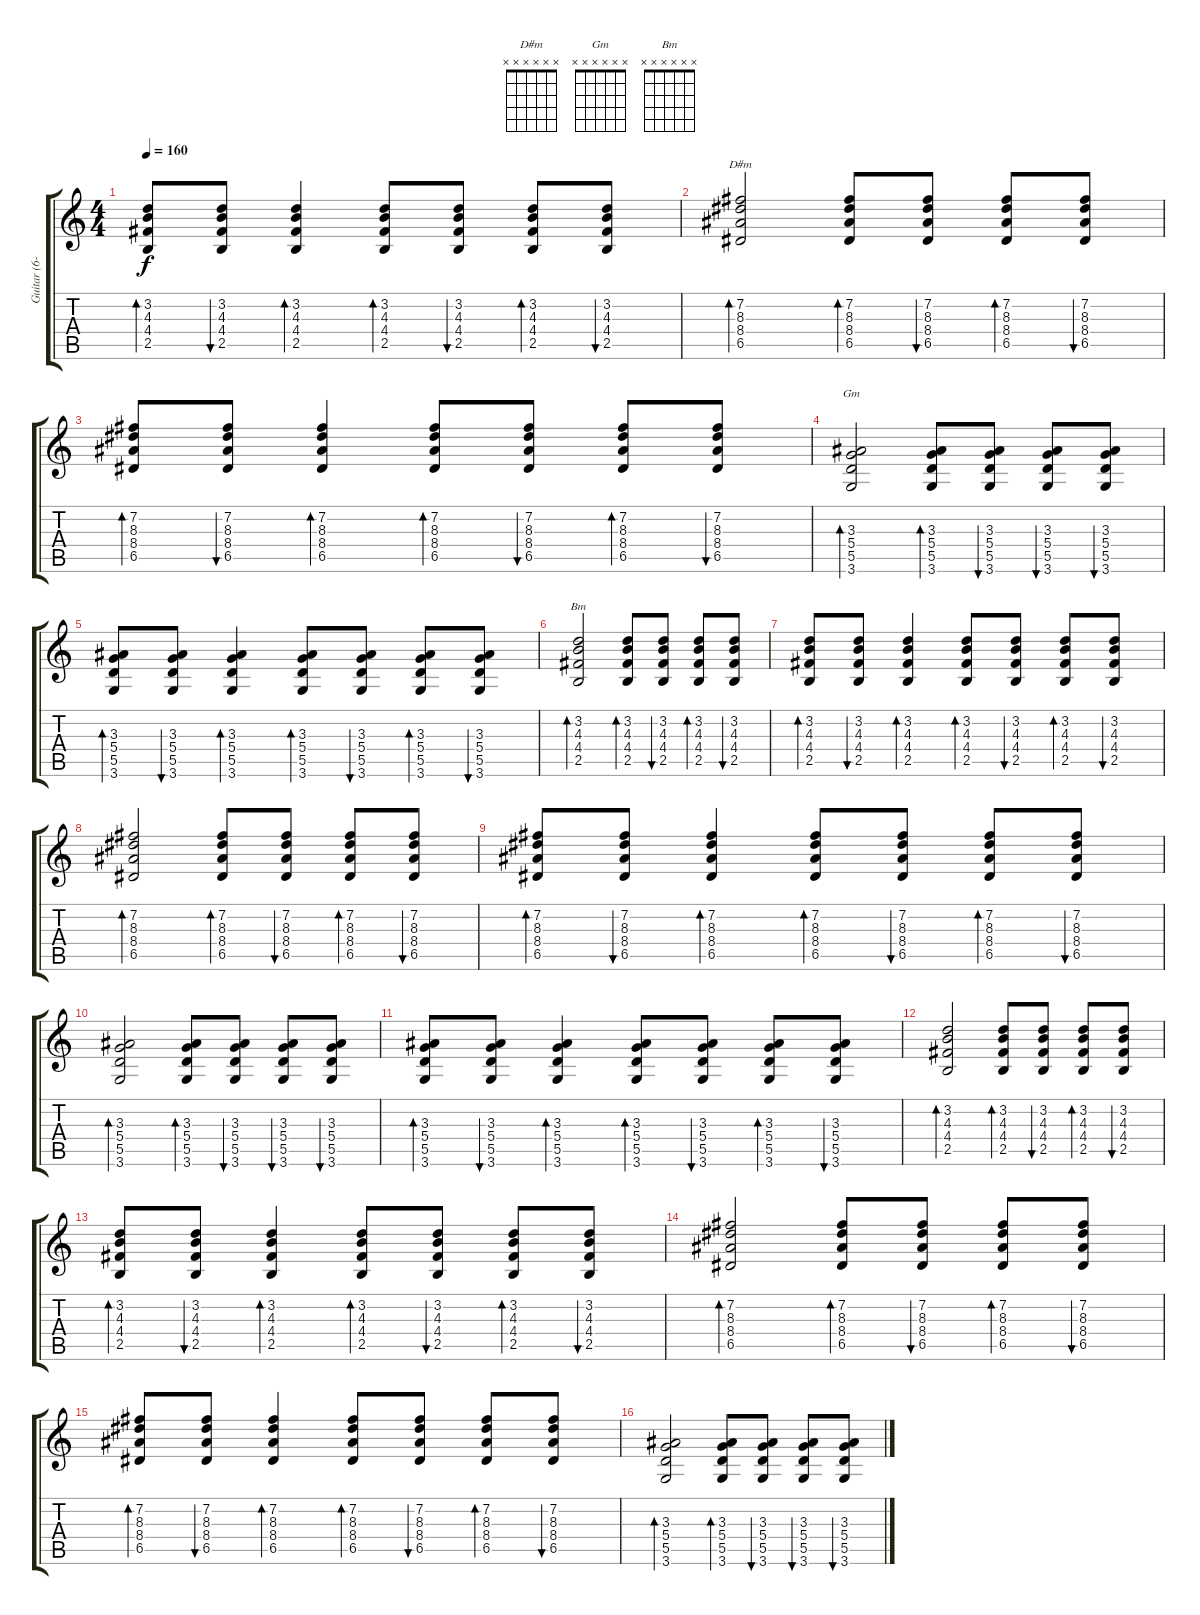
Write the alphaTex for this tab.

\track ("Guitar (6-String Distorted)" "Guitar (6-") {instrument distortionguitar}
\staff {score tabs}
\tuning (E4 B3 G3 D3 A2 E2) {hide}
\chord ("D#m" x x x x x x)
\chord ("Gm" x x x x x x)
\chord ("Bm" x x x x x x)
\ts (4 4)
\tempo 160
\clef g2
\ks c
(3.2 4.3 4.4 2.5).8{bd 60 dy f} (3.2 4.3 4.4 2.5).8{bu 60} (3.2 4.3 4.4 2.5).4{bd 60} (3.2 4.3 4.4 2.5).8{bd 60} (3.2 4.3 4.4 2.5).8{bu 60} (3.2 4.3 4.4 2.5).8{bd 60} (3.2 4.3 4.4 2.5).8{bu 60} |
(7.2 8.3 8.4 6.5).2{bd 60 ch "D#m"} (7.2 8.3 8.4 6.5).8{bd 60} (7.2 8.3 8.4 6.5).8{bu 60} (7.2 8.3 8.4 6.5).8{bd 60} (7.2 8.3 8.4 6.5).8{bu 60} |
(7.2 8.3 8.4 6.5).8{bd 60} (7.2 8.3 8.4 6.5).8{bu 60} (7.2 8.3 8.4 6.5).4{bd 60} (7.2 8.3 8.4 6.5).8{bd 60} (7.2 8.3 8.4 6.5).8{bu 60} (7.2 8.3 8.4 6.5).8{bd 60} (7.2 8.3 8.4 6.5).8{bu 60} |
(3.3 5.4 5.5 3.6).2{bd 60 ch "Gm"} (3.3 5.4 5.5 3.6).8{bd 60} (3.3 5.4 5.5 3.6).8{bu 60} (3.3 5.4 5.5 3.6).8{bu 60} (3.3 5.4 5.5 3.6).8{bu 60} |
(3.3 5.4 5.5 3.6).8{bd 60} (3.3 5.4 5.5 3.6).8{bu 60} (3.3 5.4 5.5 3.6).4{bd 60} (3.3 5.4 5.5 3.6).8{bd 60} (3.3 5.4 5.5 3.6).8{bu 60} (3.3 5.4 5.5 3.6).8{bd 60} (3.3 5.4 5.5 3.6).8{bu 60} |
(3.2 4.3 4.4 2.5).2{bd 120 ch "Bm"} (3.2 4.3 4.4 2.5).8{bd 60} (3.2 4.3 4.4 2.5).8{bu 60} (3.2 4.3 4.4 2.5).8{bd 60} (3.2 4.3 4.4 2.5).8{bu 60} |
(3.2 4.3 4.4 2.5).8{bd 60} (3.2 4.3 4.4 2.5).8{bu 60} (3.2 4.3 4.4 2.5).4{bd 60} (3.2 4.3 4.4 2.5).8{bd 60} (3.2 4.3 4.4 2.5).8{bu 60} (3.2 4.3 4.4 2.5).8{bd 60} (3.2 4.3 4.4 2.5).8{bu 60} |
(7.2 8.3 8.4 6.5).2{bd 60} (7.2 8.3 8.4 6.5).8{bd 60} (7.2 8.3 8.4 6.5).8{bu 60} (7.2 8.3 8.4 6.5).8{bd 60} (7.2 8.3 8.4 6.5).8{bu 60} |
(7.2 8.3 8.4 6.5).8{bd 60} (7.2 8.3 8.4 6.5).8{bu 60} (7.2 8.3 8.4 6.5).4{bd 60} (7.2 8.3 8.4 6.5).8{bd 60} (7.2 8.3 8.4 6.5).8{bu 60} (7.2 8.3 8.4 6.5).8{bd 60} (7.2 8.3 8.4 6.5).8{bu 60} |
(3.3 5.4 5.5 3.6).2{bd 60} (3.3 5.4 5.5 3.6).8{bd 60} (3.3 5.4 5.5 3.6).8{bu 60} (3.3 5.4 5.5 3.6).8{bu 60} (3.3 5.4 5.5 3.6).8{bu 60} |
(3.3 5.4 5.5 3.6).8{bd 60} (3.3 5.4 5.5 3.6).8{bu 60} (3.3 5.4 5.5 3.6).4{bd 60} (3.3 5.4 5.5 3.6).8{bd 60} (3.3 5.4 5.5 3.6).8{bu 60} (3.3 5.4 5.5 3.6).8{bd 60} (3.3 5.4 5.5 3.6).8{bu 60} |
(3.2 4.3 4.4 2.5).2{bd 120} (3.2 4.3 4.4 2.5).8{bd 60} (3.2 4.3 4.4 2.5).8{bu 60} (3.2 4.3 4.4 2.5).8{bd 60} (3.2 4.3 4.4 2.5).8{bu 60} |
(3.2 4.3 4.4 2.5).8{bd 60} (3.2 4.3 4.4 2.5).8{bu 60} (3.2 4.3 4.4 2.5).4{bd 60} (3.2 4.3 4.4 2.5).8{bd 60} (3.2 4.3 4.4 2.5).8{bu 60} (3.2 4.3 4.4 2.5).8{bd 60} (3.2 4.3 4.4 2.5).8{bu 60} |
(7.2 8.3 8.4 6.5).2{bd 60} (7.2 8.3 8.4 6.5).8{bd 60} (7.2 8.3 8.4 6.5).8{bu 60} (7.2 8.3 8.4 6.5).8{bd 60} (7.2 8.3 8.4 6.5).8{bu 60} |
(7.2 8.3 8.4 6.5).8{bd 60} (7.2 8.3 8.4 6.5).8{bu 60} (7.2 8.3 8.4 6.5).4{bd 60} (7.2 8.3 8.4 6.5).8{bd 60} (7.2 8.3 8.4 6.5).8{bu 60} (7.2 8.3 8.4 6.5).8{bd 60} (7.2 8.3 8.4 6.5).8{bu 60} |
(3.3 5.4 5.5 3.6).2{bd 60} (3.3 5.4 5.5 3.6).8{bd 60} (3.3 5.4 5.5 3.6).8{bu 60} (3.3 5.4 5.5 3.6).8{bu 60} (3.3 5.4 5.5 3.6).8{bu 60}
